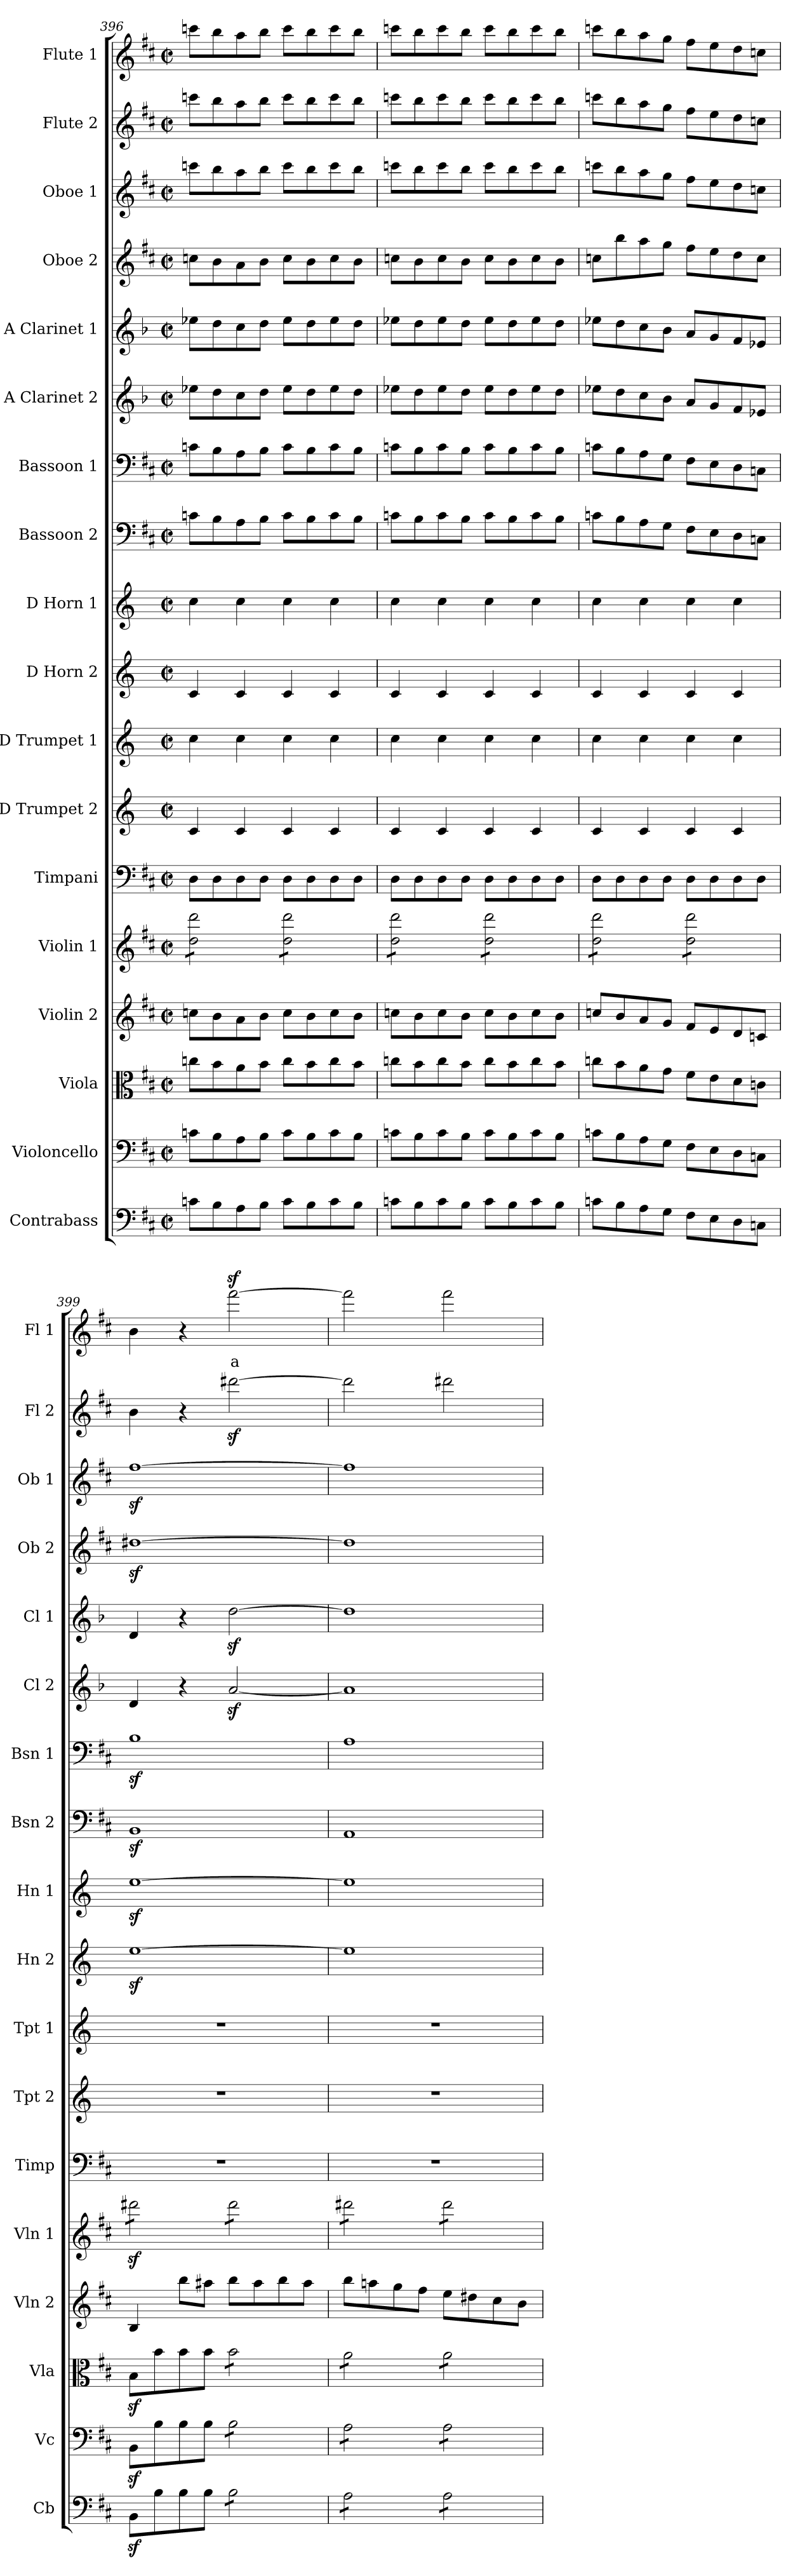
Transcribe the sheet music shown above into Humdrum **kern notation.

**kern	**kern	**kern	**kern	**kern	**kern	**kern	**kern	**kern	**kern	**kern	**kern	**kern	**kern	**kern	**kern	**kern	**kern	**text
*part18	*part17	*part16	*part15	*part14	*part13	*part12	*part11	*part10	*part9	*part8	*part7	*part6	*part5	*part4	*part3	*part2	*part1	*part1
*staff18	*staff17	*staff16	*staff15	*staff14	*staff13	*staff12	*staff11	*staff10	*staff9	*staff8	*staff7	*staff6	*staff5	*staff4	*staff3	*staff2	*staff1	*staff1
*I"Contrabass	*I"Violoncello	*I"Viola	*I"Violin 2	*I"Violin 1	*I"Timpani	*I"D Trumpet 2	*I"D Trumpet 1	*I"D Horn 2	*I"D Horn 1	*I"Bassoon 2	*I"Bassoon 1	*I"A Clarinet 2	*I"A Clarinet 1	*I"Oboe 2	*I"Oboe 1	*I"Flute 2	*I"Flute 1	*
*I'Cb	*I'Vc	*I'Vla	*I'Vln 2	*I'Vln 1	*I'Timp	*I'Tpt 2	*I'Tpt 1	*I'Hn 2	*I'Hn 1	*I'Bsn 2	*I'Bsn 1	*I'Cl 2	*I'Cl 1	*I'Ob 2	*I'Ob 1	*I'Fl 2	*I'Fl 1	*
!!LO:PB:g=z
*clefF4	*clefF4	*clefC3	*clefG2	*clefG2	*clefF4	*clefG2	*clefG2	*clefG2	*clefG2	*clefF4	*clefF4	*clefG2	*clefG2	*clefG2	*clefG2	*clefG2	*clefG2	*
*ITrd7c12	*	*	*	*	*	*ITrd-1c-2	*ITrd-1c-2	*ITrd6c10	*ITrd6c10	*	*	*ITrd2c3	*ITrd2c3	*	*	*	*	*
*k[f#c#]	*k[f#c#]	*k[f#c#]	*k[f#c#]	*k[f#c#]	*k[f#c#]	*k[f#c#]	*k[f#c#]	*k[f#c#]	*k[f#c#]	*k[f#c#]	*k[f#c#]	*k[f#c#]	*k[f#c#]	*k[f#c#]	*k[f#c#]	*k[f#c#]	*k[f#c#]	*
*M2/2	*M2/2	*M2/2	*M2/2	*M2/2	*M2/2	*M2/2	*M2/2	*M2/2	*M2/2	*M2/2	*M2/2	*M2/2	*M2/2	*M2/2	*M2/2	*M2/2	*M2/2	*
*met(c|)	*met(c|)	*met(c|)	*met(c|)	*met(c|)	*met(c|)	*met(c|)	*met(c|)	*met(c|)	*met(c|)	*met(c|)	*met(c|)	*met(c|)	*met(c|)	*met(c|)	*met(c|)	*met(c|)	*met(c|)	*
=396	=396	=396	=396	=396	=396	=396	=396	=396	=396	=396	=396	=396	=396	=396	=396	=396	=396	=396
*	*	*	*	*tremolo	*	*	*	*	*	*	*	*	*	*	*	*	*	*
8Cn\L	8cn\L	8ccn\L	8ccn\L	8dd\ 8ddd\L	8D\L	4d/	4dd\	4D/	4d\	8cn\L	8cn\L	8ccn\L	8ccn\L	8ccn\L	8cccn\L	8cccn\L	8cccn\L	.
8BB\	8B\	8b\	8b\	8dd\ 8ddd\	8D\	.	.	.	.	8B\	8B\	8b\	8b\	8b\	8bb\	8bb\	8bb\	.
8AA\	8A\	8a\	8a\	8dd\ 8ddd\	8D\	4d/	4dd\	4D/	4d\	8A\	8A\	8a\	8a\	8a\	8aa\	8aa\	8aa\	.
8BB\J	8B\J	8b\J	8b\J	8dd\ 8ddd\J	8D\J	.	.	.	.	8B\J	8B\J	8b\J	8b\J	8b\J	8bb\J	8bb\J	8bb\J	.
8C\L	8c\L	8cc\L	8cc\L	8dd\ 8ddd\L	8D\L	4d/	4dd\	4D/	4d\	8c\L	8c\L	8cc\L	8cc\L	8cc\L	8ccc\L	8ccc\L	8ccc\L	.
8BB\	8B\	8b\	8b\	8dd\ 8ddd\	8D\	.	.	.	.	8B\	8B\	8b\	8b\	8b\	8bb\	8bb\	8bb\	.
8C\	8c\	8cc\	8cc\	8dd\ 8ddd\	8D\	4d/	4dd\	4D/	4d\	8c\	8c\	8cc\	8cc\	8cc\	8ccc\	8ccc\	8ccc\	.
8BB\J	8B\J	8b\J	8b\J	8dd\ 8ddd\J	8D\J	.	.	.	.	8B\J	8B\J	8b\J	8b\J	8b\J	8bb\J	8bb\J	8bb\J	.
=397	=397	=397	=397	=397	=397	=397	=397	=397	=397	=397	=397	=397	=397	=397	=397	=397	=397	=397
8Cn\L	8cn\L	8ccn\L	8ccn\L	8dd\ 8ddd\L	8D\L	4d/	4dd\	4D/	4d\	8cn\L	8cn\L	8ccn\L	8ccn\L	8ccn\L	8cccn\L	8cccn\L	8cccn\L	.
8BB\	8B\	8b\	8b\	8dd\ 8ddd\	8D\	.	.	.	.	8B\	8B\	8b\	8b\	8b\	8bb\	8bb\	8bb\	.
8C\	8c\	8cc\	8cc\	8dd\ 8ddd\	8D\	4d/	4dd\	4D/	4d\	8c\	8c\	8cc\	8cc\	8cc\	8ccc\	8ccc\	8ccc\	.
8BB\J	8B\J	8b\J	8b\J	8dd\ 8ddd\J	8D\J	.	.	.	.	8B\J	8B\J	8b\J	8b\J	8b\J	8bb\J	8bb\J	8bb\J	.
8C\L	8c\L	8cc\L	8cc\L	8dd\ 8ddd\L	8D\L	4d/	4dd\	4D/	4d\	8c\L	8c\L	8cc\L	8cc\L	8cc\L	8ccc\L	8ccc\L	8ccc\L	.
8BB\	8B\	8b\	8b\	8dd\ 8ddd\	8D\	.	.	.	.	8B\	8B\	8b\	8b\	8b\	8bb\	8bb\	8bb\	.
8C\	8c\	8cc\	8cc\	8dd\ 8ddd\	8D\	4d/	4dd\	4D/	4d\	8c\	8c\	8cc\	8cc\	8cc\	8ccc\	8ccc\	8ccc\	.
8BB\J	8B\J	8b\J	8b\J	8dd\ 8ddd\J	8D\J	.	.	.	.	8B\J	8B\J	8b\J	8b\J	8b\J	8bb\J	8bb\J	8bb\J	.
=398	=398	=398	=398	=398	=398	=398	=398	=398	=398	=398	=398	=398	=398	=398	=398	=398	=398	=398
8Cn\L	8cn\L	8ccn\L	8ccn/L	8dd\ 8ddd\L	8D\L	4d/	4dd\	4D/	4d\	8cn\L	8cn\L	8ccn\L	8ccn\L	8ccn\L	8cccn\L	8cccn\L	8cccn\L	.
8BB\	8B\	8b\	8b/	8dd\ 8ddd\	8D\	.	.	.	.	8B\	8B\	8b\	8b\	8bb\	8bb\	8bb\	8bb\	.
8AA\	8A\	8a\	8a/	8dd\ 8ddd\	8D\	4d/	4dd\	4D/	4d\	8A\	8A\	8a\	8a\	8aa\	8aa\	8aa\	8aa\	.
8GG\J	8G\J	8g\J	8g/J	8dd\ 8ddd\J	8D\J	.	.	.	.	8G\J	8G\J	8g\J	8g\J	8gg\J	8gg\J	8gg\J	8gg\J	.
8FF#\L	8F#\L	8f#\L	8f#/L	8dd\ 8ddd\L	8D\L	4d/	4dd\	4D/	4d\	8F#\L	8F#\L	8f#/L	8f#/L	8ff#\L	8ff#\L	8ff#\L	8ff#\L	.
8EE\	8E\	8e\	8e/	8dd\ 8ddd\	8D\	.	.	.	.	8E\	8E\	8e/	8e/	8ee\	8ee\	8ee\	8ee\	.
8DD\	8D\	8d\	8d/	8dd\ 8ddd\	8D\	4d/	4dd\	4D/	4d\	8D\	8D\	8d/	8d/	8dd\	8dd\	8dd\	8dd\	.
8CCn\J	8Cn\J	8cn\J	8cn/J	8dd\ 8ddd\J	8D\J	.	.	.	.	8Cn\J	8Cn\J	8cn/J	8cn/J	8cc\J	8ccn\J	8ccn\J	8ccn\J	.
=399	=399	=399	=399	=399	=399	=399	=399	=399	=399	=399	=399	=399	=399	=399	=399	=399	=399	=399
8BBBz<\L	8BBz<\L	8Bz<\L	4B/	8ddd#Xz<\L	1r	1r	1r	[1f#z<	[1f#z<	1BBz<	1Bz<	4B/	4B/	[1dd#Xz<	[1ff#z<	4b\	4b\	.
8BB\	8B\	8b\	.	8ddd#Xz<\	.	.	.	.	.	.	.	.	.	.	.	.	.	.
8BB\	8B\	8b\	8bb\L	8ddd#Xz<\	.	.	.	.	.	.	.	4r	4r	.	.	4r	4r	.
8BB\J	8B\J	8b\J	8aa#X\J	8ddd#Xz<\J	.	.	.	.	.	.	.	.	.	.	.	.	.	.
!	!	!	!	!	!	!	!	!	!	!	!	!	!	!	!	!	!	!LO:LY:b:color=#FF0000
*tremolo	*	*	*	*	*	*	*	*	*	*	*	*	*	*	*	*	*	*
*	*tremolo	*	*	*	*	*	*	*	*	*	*	*	*	*	*	*	*	*
*	*	*tremolo	*	*	*	*	*	*	*	*	*	*	*	*	*	*	*	*
8BB\L	8B\L	8b\L	8bb\L	8ddd#\L	.	.	.	.	.	.	.	[2f#z</	[2bz<\	.	.	[2ddd#Xz<\	[2fff#z<\	a
8BB\	8B\	8b\	8aa#\	8ddd#\	.	.	.	.	.	.	.	.	.	.	.	.	.	.
8BB\	8B\	8b\	8bb\	8ddd#\	.	.	.	.	.	.	.	.	.	.	.	.	.	.
8BB\J	8B\J	8b\J	8aa#\J	8ddd#\J	.	.	.	.	.	.	.	.	.	.	.	.	.	.
=400	=400	=400	=400	=400	=400	=400	=400	=400	=400	=400	=400	=400	=400	=400	=400	=400	=400	=400
8AA\L	8A\L	8a\L	8bb\L	8ddd#X\L	1r	1r	1r	1f#]	1f#]	1AA	1A	1f#]	1b]	1dd#]	1ff#]	2ddd#\]	2fff#\]	.
8AA\	8A\	8a\	8aan\	8ddd#X\	.	.	.	.	.	.	.	.	.	.	.	.	.	.
8AA\	8A\	8a\	8gg\	8ddd#X\	.	.	.	.	.	.	.	.	.	.	.	.	.	.
8AA\J	8A\J	8a\J	8ff#\J	8ddd#X\J	.	.	.	.	.	.	.	.	.	.	.	.	.	.
8AA\L	8A\L	8a\L	8ee\L	8ddd#\L	.	.	.	.	.	.	.	.	.	.	.	2ddd#X\	2fff#\	.
8AA\	8A\	8a\	8dd#X\	8ddd#\	.	.	.	.	.	.	.	.	.	.	.	.	.	.
8AA\	8A\	8a\	8cc#\	8ddd#\	.	.	.	.	.	.	.	.	.	.	.	.	.	.
8AA\J	8A\J	8a\J	8b\J	8ddd#\J	.	.	.	.	.	.	.	.	.	.	.	.	.	.
*	*	*	*	*Xtremolo	*	*	*	*	*	*	*	*	*	*	*	*	*	*
*	*	*Xtremolo	*	*	*	*	*	*	*	*	*	*	*	*	*	*	*	*
*	*Xtremolo	*	*	*	*	*	*	*	*	*	*	*	*	*	*	*	*	*
*Xtremolo	*	*	*	*	*	*	*	*	*	*	*	*	*	*	*	*	*	*
=	=	=	=	=	=	=	=	=	=	=	=	=	=	=	=	=	=	=
*-	*-	*-	*-	*-	*-	*-	*-	*-	*-	*-	*-	*-	*-	*-	*-	*-	*-	*-
